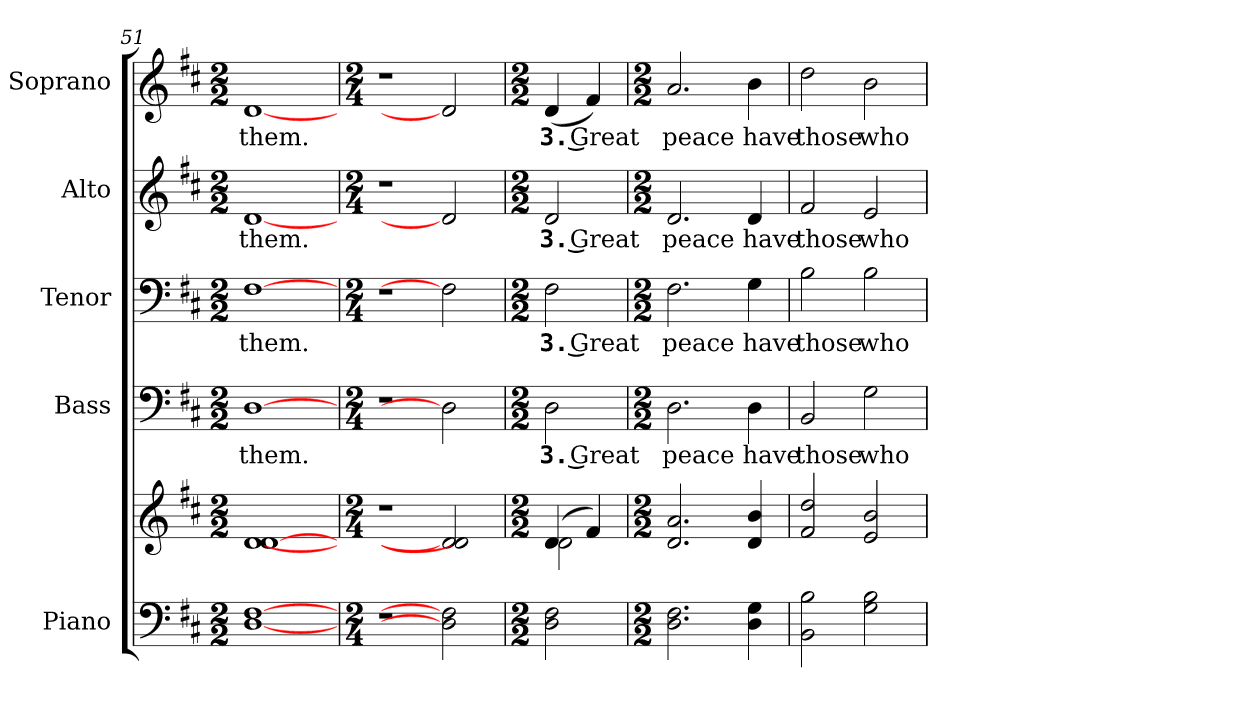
**kern	**kern	**kern	**text	**kern	**text	**kern	**text	**kern	**text
*part5	*part5	*part4	*part4	*part3	*part3	*part2	*part2	*part1	*part1
*staff6	*staff5	*staff4	*staff4	*staff3	*staff3	*staff2	*staff2	*staff1	*staff1
*I"Piano	*	*I"Bass	*	*I"Tenor	*	*I"Alto	*	*I"Soprano	*
*I'Pno.	*	*I'B.	*	*I'T.	*	*I'A.	*	*I'S.	*
*clefF4	*clefG2	*clefF4	*	*clefF4	*	*clefG2	*	*clefG2	*
*k[f#c#]	*k[f#c#]	*k[f#c#]	*	*k[f#c#]	*	*k[f#c#]	*	*k[f#c#]	*
*D:	*D:	*D:	*	*D:	*	*D:	*	*D:	*
*M2/2	*M2/2	*M2/2	*	*M2/2	*	*M2/2	*	*M2/2	*
=51	=51	=51	=51	=51	=51	=51	=51	=51	=51
!	!	!	!LO:LY:b:color=#000000	!	!	!	!	!	!
!	!	!	!	!	!LO:LY:b:color=#000000	!	!	!	!
!	!	!	!	!	!	!	!LO:LY:b:color=#000000	!	!
!	!	!	!	!	!	!	!	!	!LO:LY:b:color=#000000
[1Di [1F#i	[1di [1di	[1Di	them.	[1F#i	them.	[1di	them.	[1di	them.
!!LO:PB:g=z
=52	=52	=52	=52	=52	=52	=52	=52	=52	=52
*M2/4	*M2/4	*M2/4	*	*M2/4	*	*M2/4	*	*M2/4	*
!LO:N:vis=1	!LO:N:vis=1	!LO:N:vis=1	!	!LO:N:vis=1	!	!LO:N:vis=1	!	!LO:N:vis=1	!
2r	2r	2r	.	2r	.	2r	.	2r	.
2Di] 2F#i]	2di] 2di]	2Di]	.	2F#i]	.	2di]	.	2di]	.
=53	=53	=53	=53	=53	=53	=53	=53	=53	=53
*M2/2	*M2/2	*M2/2	*	*M2/2	*	*M2/2	*	*M2/2	*
*	*^	*	*	*	*	*	*	*	*
!	!	!	!	!LO:LY:b:color=#000000	!	!	!	!	!	!
!	!	!	!	!	!	!LO:LY:b:color=#000000	!	!	!	!
!	!	!	!	!	!	!	!	!LO:LY:b:color=#000000	!	!
!	!	!	!	!	!	!	!	!	!	!LO:LY:b:color=#000000
2Di\ 2F#i	(4di/	2di\	2Di\	3. Great	2F#i\	3. Great	2di/	3. Great	(4di/	3. Great
.	4f#i/)	.	.	.	.	.	.	.	4f#i/)	.
*	*v	*v	*	*	*	*	*	*	*	*
=54	=54	=54	=54	=54	=54	=54	=54	=54	=54
*M2/2	*M2/2	*M2/2	*	*M2/2	*	*M2/2	*	*M2/2	*
!	!	!	!LO:LY:b:color=#000000	!	!	!	!	!	!
!	!	!	!	!	!LO:LY:b:color=#000000	!	!	!	!
!	!	!	!	!	!	!	!LO:LY:b:color=#000000	!	!
!	!	!	!	!	!	!	!	!	!LO:LY:b:color=#000000
2.Di\ 2.F#i	2.di/ 2.ai	2.Di\	peace	2.F#i\	peace	2.di/	peace	2.ai/	peace
!	!	!	!LO:LY:b:color=#000000	!	!	!	!	!	!
!	!	!	!	!	!LO:LY:b:color=#000000	!	!	!	!
!	!	!	!	!	!	!	!LO:LY:b:color=#000000	!	!
!	!	!	!	!	!	!	!	!	!LO:LY:b:color=#000000
4Di\ 4Gi	4di/ 4bi	4Di\	have	4Gi\	have	4di/	have	4bi\	have
=55	=55	=55	=55	=55	=55	=55	=55	=55	=55
!	!	!	!LO:LY:b:color=#000000	!	!	!	!	!	!
!	!	!	!	!	!LO:LY:b:color=#000000	!	!	!	!
!	!	!	!	!	!	!	!LO:LY:b:color=#000000	!	!
!	!	!	!	!	!	!	!	!	!LO:LY:b:color=#000000
2BBi\ 2Bi	2f#i/ 2ddi	2BBi/	those	2Bi\	those	2f#i/	those	2ddi\	those
!	!	!	!LO:LY:b:color=#000000	!	!	!	!	!	!
!	!	!	!	!	!LO:LY:b:color=#000000	!	!	!	!
!	!	!	!	!	!	!	!LO:LY:b:color=#000000	!	!
!	!	!	!	!	!	!	!	!	!LO:LY:b:color=#000000
2Gi\ 2Bi	2ei/ 2bi	2Gi\	who	2Bi\	who	2ei/	who	2bi\	who
=	=	=	=	=	=	=	=	=	=
*-	*-	*-	*-	*-	*-	*-	*-	*-	*-
